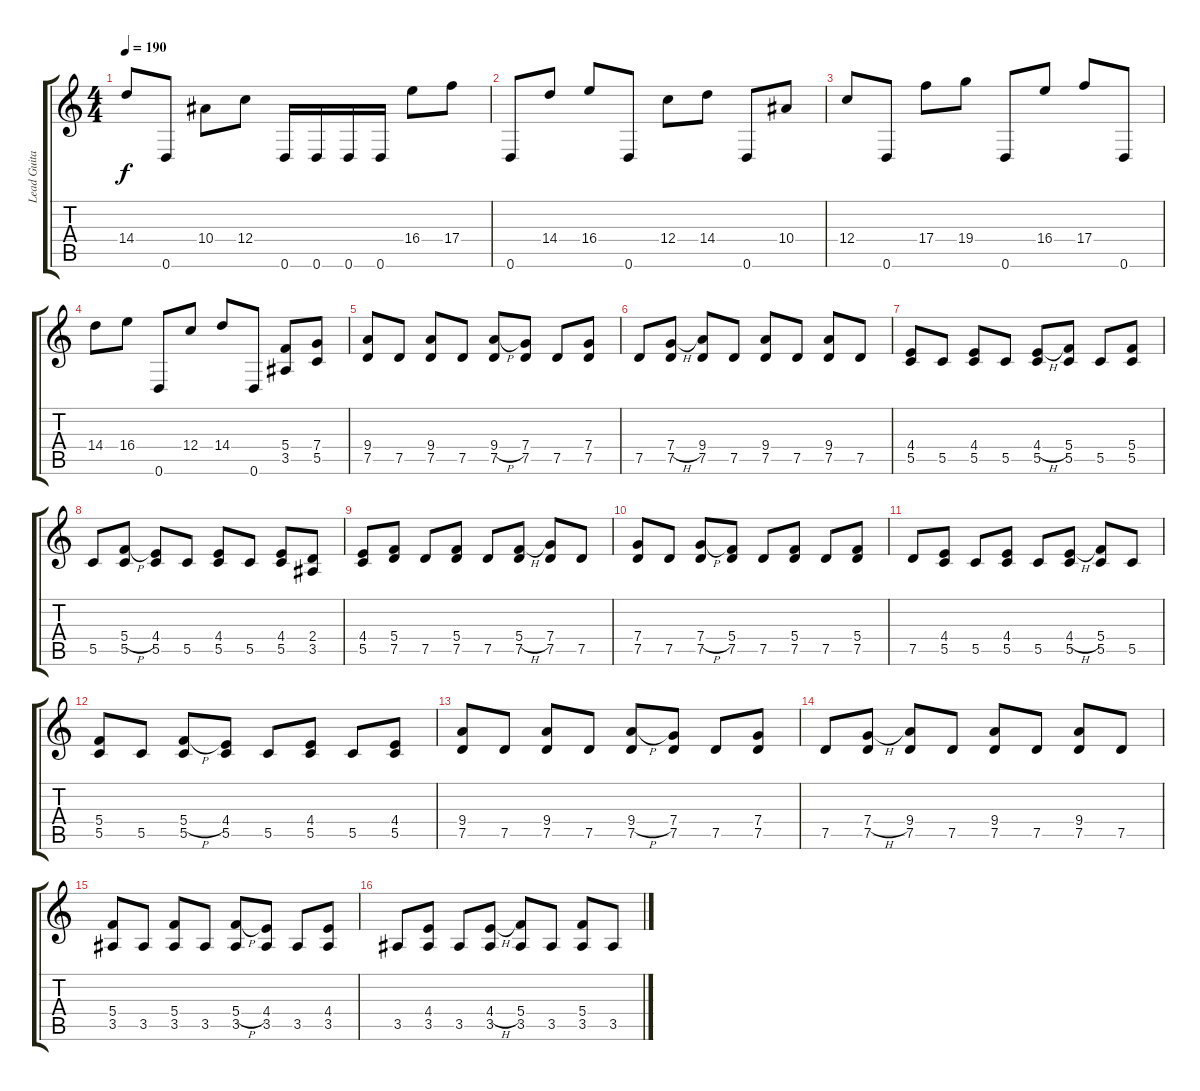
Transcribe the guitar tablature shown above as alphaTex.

\track ("Lead Guitar" "Lead Guita") {instrument distortionguitar}
\staff {score tabs}
\tuning (D4 A3 F3 C3 G2 D2) {hide}
\ts (4 4)
\tempo 190
\clef g2
\ks c
14.4.8{dy f} 0.6.8 10.4.8 12.4.8 0.6.16 0.6.16 0.6.16 0.6.16 16.4.8 17.4.8 |
0.6.8 14.4.8 16.4.8 0.6.8 12.4.8 14.4.8 0.6.8 10.4.8 |
12.4.8 0.6.8 17.4.8 19.4.8 0.6.8 16.4.8 17.4.8 0.6.8 |
14.4.8 16.4.8 0.6.8 12.4.8 14.4.8 0.6.8 (5.4 3.5).8 (7.4 5.5).8 |
(9.4 7.5).8 7.5.8 (9.4 7.5).8 7.5.8 (9.4{h} 7.5).8 (7.4 7.5).8 7.5.8 (7.4 7.5).8 |
7.5.8 (7.4{h} 7.5).8 (9.4 7.5).8 7.5.8 (9.4 7.5).8 7.5.8 (9.4 7.5).8 7.5.8 |
(4.4 5.5).8 5.5.8 (4.4 5.5).8 5.5.8 (4.4{h} 5.5).8 (5.4 5.5).8 5.5.8 (5.4 5.5).8 |
5.5.8 (5.4{h} 5.5).8 (4.4 5.5).8 5.5.8 (4.4 5.5).8 5.5.8 (4.4 5.5).8 (2.4 3.5).8 |
(4.4 5.5).8 (5.4 7.5).8 7.5.8 (5.4 7.5).8 7.5.8 (5.4{h} 7.5).8 (7.4 7.5).8 7.5.8 |
(7.4 7.5).8 7.5.8 (7.4{h} 7.5).8 (5.4 7.5).8 7.5.8 (5.4 7.5).8 7.5.8 (5.4 7.5).8 |
7.5.8 (4.4 5.5).8 5.5.8 (4.4 5.5).8 5.5.8 (4.4{h} 5.5).8 (5.4 5.5).8 5.5.8 |
(5.4 5.5).8 5.5.8 (5.4{h} 5.5).8 (4.4 5.5).8 5.5.8 (4.4 5.5).8 5.5.8 (4.4 5.5).8 |
(9.4 7.5).8 7.5.8 (9.4 7.5).8 7.5.8 (9.4{h} 7.5).8 (7.4 7.5).8 7.5.8 (7.4 7.5).8 |
7.5.8 (7.4{h} 7.5).8 (9.4 7.5).8 7.5.8 (9.4 7.5).8 7.5.8 (9.4 7.5).8 7.5.8 |
(5.4 3.5).8 3.5.8 (5.4 3.5).8 3.5.8 (5.4{h} 3.5).8 (4.4 3.5).8 3.5.8 (4.4 3.5).8 |
3.5.8 (4.4 3.5).8 3.5.8 (4.4{h} 3.5).8 (5.4 3.5).8 3.5.8 (5.4 3.5).8 3.5.8
